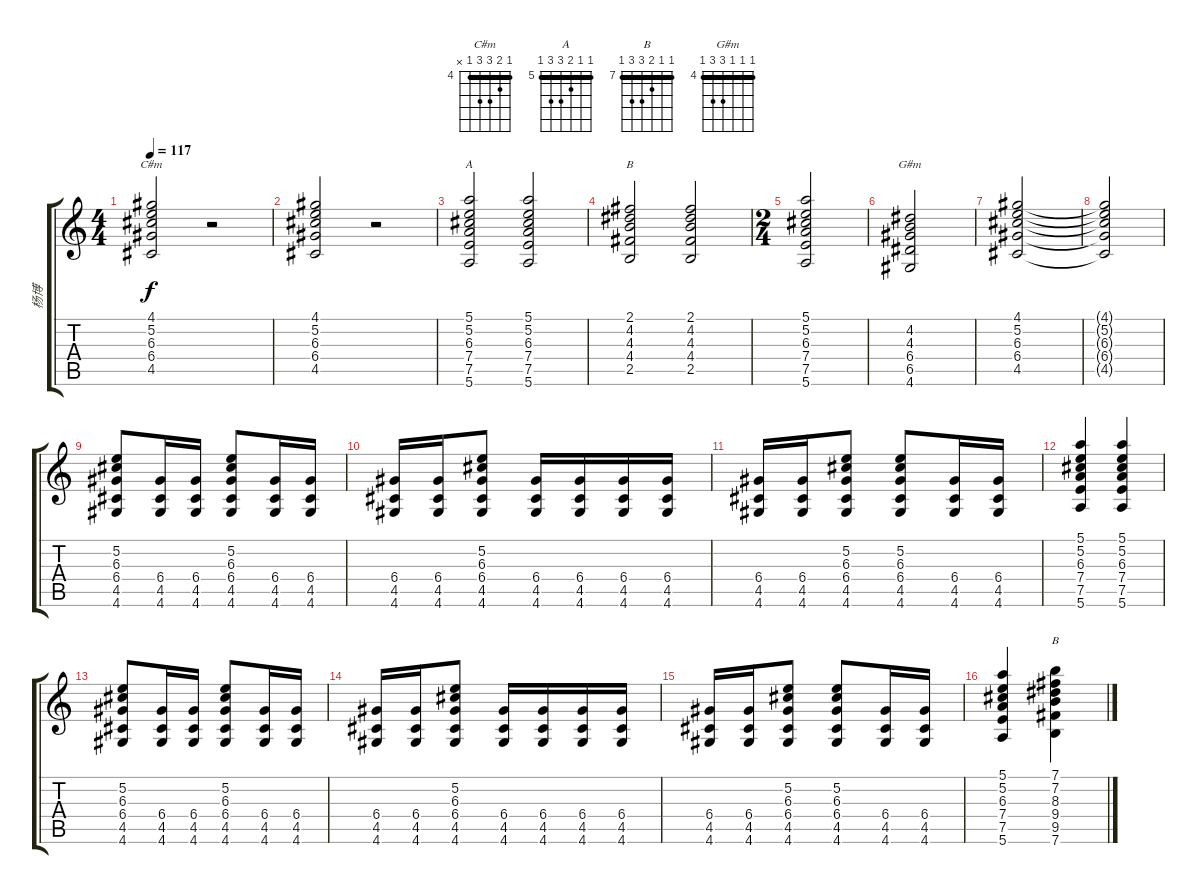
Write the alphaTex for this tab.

\track ("杨博" "杨博") {instrument distortionguitar}
\staff {score tabs}
\tuning (E4 B3 G3 D3 A2 E2) {hide}
\chord ("C#m" 4 5 6 6 4 x) {firstfret 4 barre 4}
\chord ("A" 5 5 6 7 7 5) {firstfret 5 barre 5}
\chord ("B" 2 4 4 4 2 x) {barre 2}
\chord ("G#m" 4 4 4 6 6 4) {firstfret 4 barre 4}
\chord ("B" 7 7 8 9 9 7) {firstfret 7 barre 7}
\ts (4 4)
\tempo 117
\clef g2
\ks c
(4.1 5.2 6.3 6.4 4.5).2{ch "C#m" dy f} r.2 |
(4.1 5.2 6.3 6.4 4.5).2 r.2 |
(5.1 5.2 6.3 7.4 7.5 5.6).2{ch "A"} (5.1 5.2 6.3 7.4 7.5 5.6).2 |
(2.1 4.2 4.3 4.4 2.5).2{ch "B"} (2.1 4.2 4.3 4.4 2.5).2 |
\ts (2 4)
(5.1 5.2 6.3 7.4 7.5 5.6).2 |
(4.2 4.3 6.4 6.5 4.6).2{ch "G#m"} |
(4.1 5.2 6.3 6.4 4.5).2 |
(4.1{t} 5.2{t} 6.3{t} 6.4{t} 4.5{t}).2 |
(5.2 6.3 6.4 4.5 4.6).8 (6.4 4.5 4.6).16 (6.4 4.5 4.6).16 (5.2 6.3 6.4 4.5 4.6).8 (6.4 4.5 4.6).16 (6.4 4.5 4.6).16 |
(6.4 4.5 4.6).16 (6.4 4.5 4.6).16 (5.2 6.3 6.4 4.5 4.6).8 (6.4 4.5 4.6).16 (6.4 4.5 4.6).16 (6.4 4.5 4.6).16 (6.4 4.5 4.6).16 |
(6.4 4.5 4.6).16 (6.4 4.5 4.6).16 (5.2 6.3 6.4 4.5 4.6).8 (5.2 6.3 6.4 4.5 4.6).8 (6.4 4.5 4.6).16 (6.4 4.5 4.6).16 |
(5.1 5.2 6.3 7.4 7.5 5.6).4 (5.1 5.2 6.3 7.4 7.5 5.6).4 |
(5.2 6.3 6.4 4.5 4.6).8 (6.4 4.5 4.6).16 (6.4 4.5 4.6).16 (5.2 6.3 6.4 4.5 4.6).8 (6.4 4.5 4.6).16 (6.4 4.5 4.6).16 |
(6.4 4.5 4.6).16 (6.4 4.5 4.6).16 (5.2 6.3 6.4 4.5 4.6).8 (6.4 4.5 4.6).16 (6.4 4.5 4.6).16 (6.4 4.5 4.6).16 (6.4 4.5 4.6).16 |
(6.4 4.5 4.6).16 (6.4 4.5 4.6).16 (5.2 6.3 6.4 4.5 4.6).8 (5.2 6.3 6.4 4.5 4.6).8 (6.4 4.5 4.6).16 (6.4 4.5 4.6).16 |
(5.1 5.2 6.3 7.4 7.5 5.6).4 (7.1 7.2 8.3 9.4 9.5 7.6).4{ch "B"}
